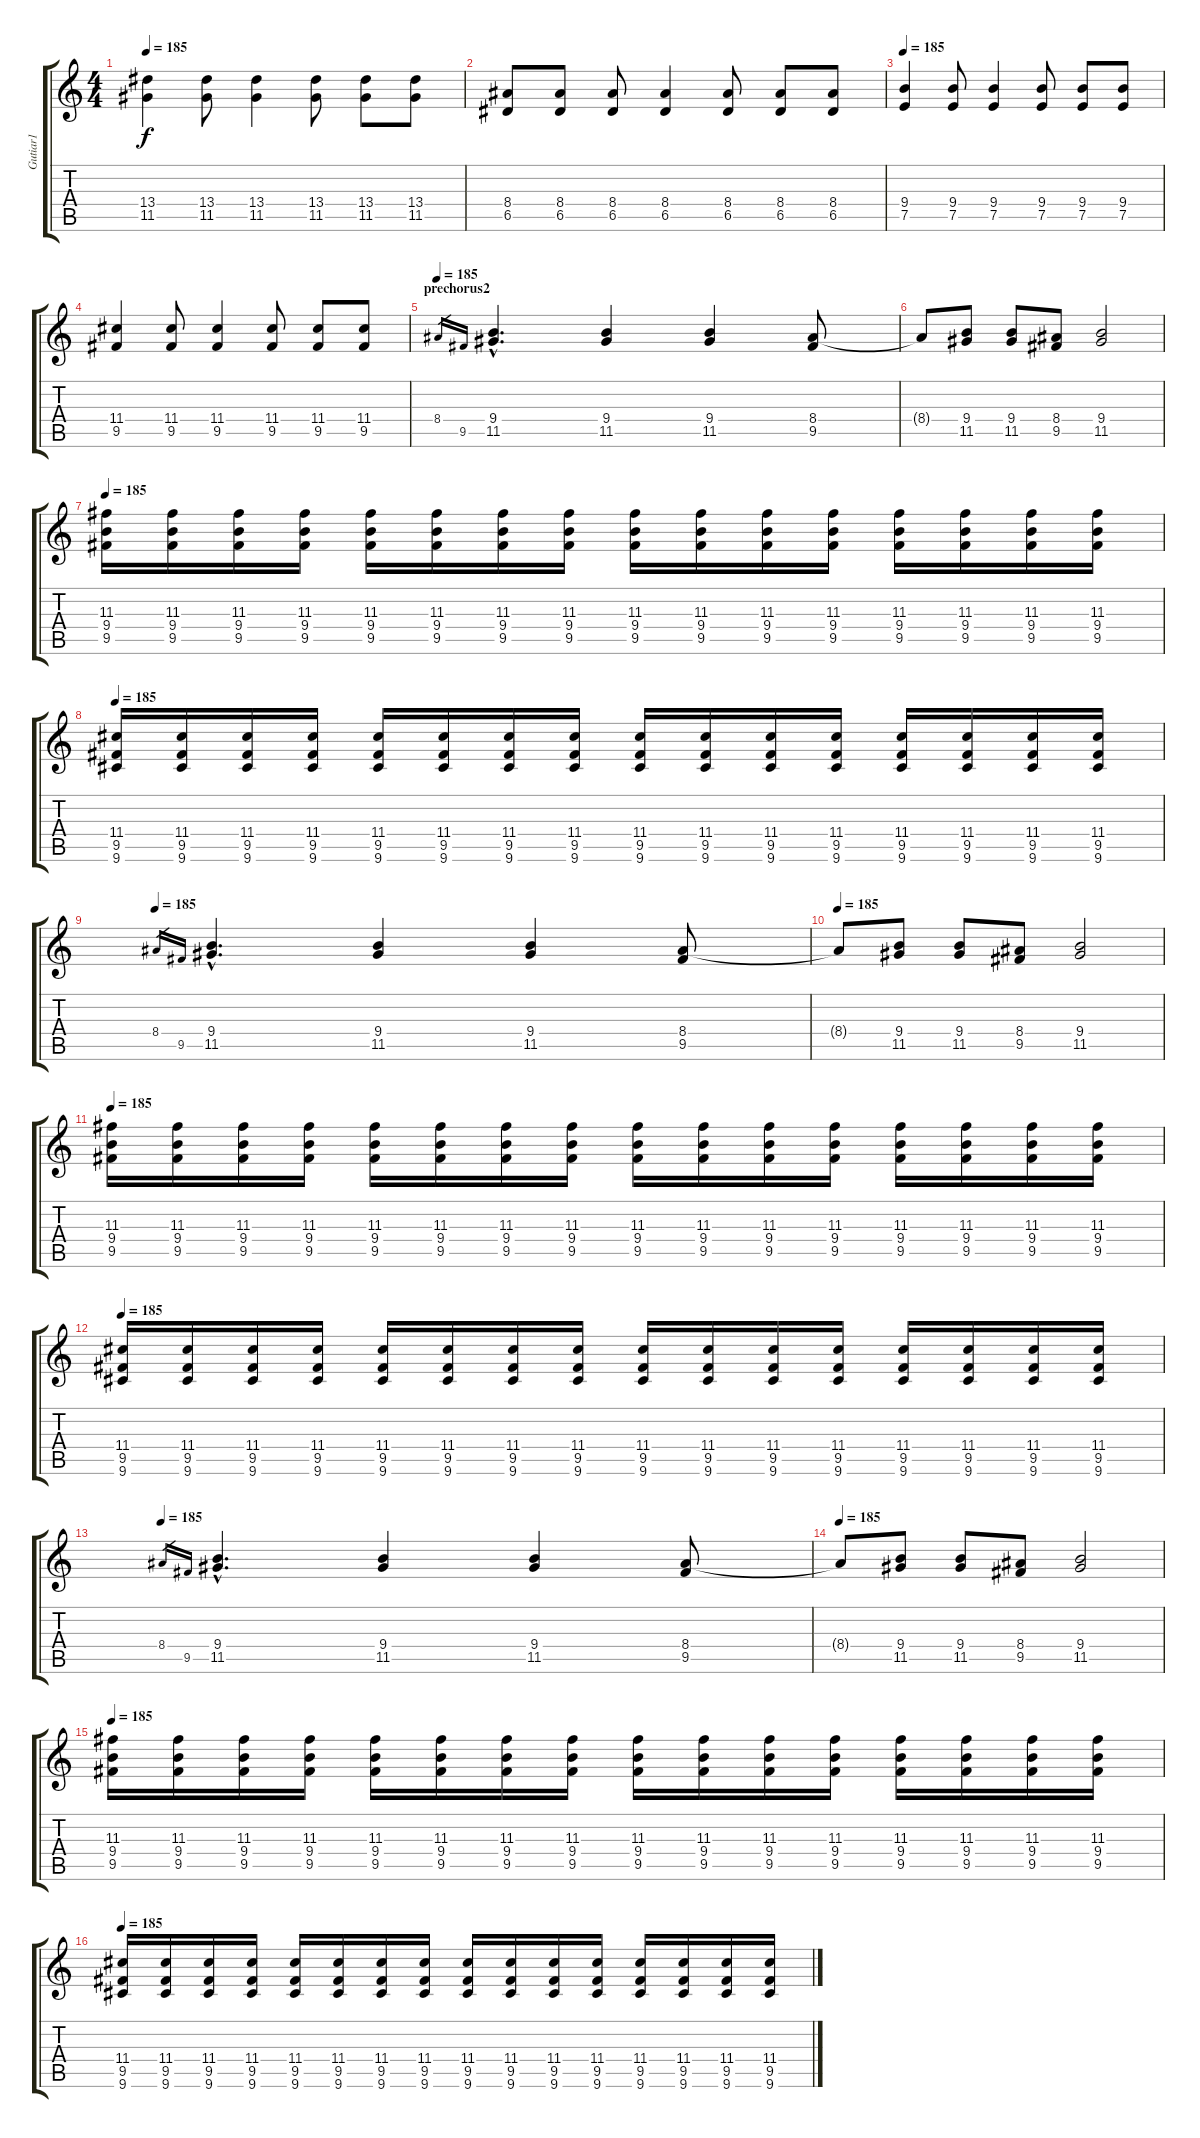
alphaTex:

\track ("Gutiar1" "Gutiar1") {instrument distortionguitar}
\staff {score tabs}
\tuning (E4 B3 G3 D3 A2 E2) {hide}
\ts (4 4)
\tempo 185
\clef g2
\ks c
(13.4 11.5).4{dy f} (13.4 11.5).8 (13.4 11.5).4 (13.4 11.5).8 (13.4 11.5).8 (13.4 11.5).8 |
(8.4 6.5).8 (8.4 6.5).8 (8.4 6.5).8 (8.4 6.5).4 (8.4 6.5).8 (8.4 6.5).8 (8.4 6.5).8 |
\tempo 185
(9.4 7.5).4 (9.4 7.5).8 (9.4 7.5).4 (9.4 7.5).8 (9.4 7.5).8 (9.4 7.5).8 |
(11.4 9.5).4 (11.4 9.5).8 (11.4 9.5).4 (11.4 9.5).8 (11.4 9.5).8 (11.4 9.5).8 |
\section ("" "prechorus2")
\tempo 185
8.4.16{gr} 9.5.16{gr} (9.4{hac} 11.5{hac}).4{d} (9.4 11.5).4 (9.4 11.5).4 (8.4 9.5).8 |
8.4{t}.8 (9.4 11.5).8 (9.4 11.5).8 (8.4 9.5).8 (9.4 11.5).2 |
\tempo 185
(11.3 9.4 9.5).16 (11.3 9.4 9.5).16 (11.3 9.4 9.5).16 (11.3 9.4 9.5).16 (11.3 9.4 9.5).16 (11.3 9.4 9.5).16 (11.3 9.4 9.5).16 (11.3 9.4 9.5).16 (11.3 9.4 9.5).16 (11.3 9.4 9.5).16 (11.3 9.4 9.5).16 (11.3 9.4 9.5).16 (11.3 9.4 9.5).16 (11.3 9.4 9.5).16 (11.3 9.4 9.5).16 (11.3 9.4 9.5).16 |
\tempo 185
(11.4 9.5 9.6).16 (11.4 9.5 9.6).16 (11.4 9.5 9.6).16 (11.4 9.5 9.6).16 (11.4 9.5 9.6).16 (11.4 9.5 9.6).16 (11.4 9.5 9.6).16 (11.4 9.5 9.6).16 (11.4 9.5 9.6).16 (11.4 9.5 9.6).16 (11.4 9.5 9.6).16 (11.4 9.5 9.6).16 (11.4 9.5 9.6).16 (11.4 9.5 9.6).16 (11.4 9.5 9.6).16 (11.4 9.5 9.6).16 |
\tempo 185
8.4.16{gr} 9.5.16{gr} (9.4{hac} 11.5{hac}).4{d} (9.4 11.5).4 (9.4 11.5).4 (8.4 9.5).8 |
\tempo 185
8.4{t}.8 (9.4 11.5).8 (9.4 11.5).8 (8.4 9.5).8 (9.4 11.5).2 |
\tempo 185
(11.3 9.4 9.5).16 (11.3 9.4 9.5).16 (11.3 9.4 9.5).16 (11.3 9.4 9.5).16 (11.3 9.4 9.5).16 (11.3 9.4 9.5).16 (11.3 9.4 9.5).16 (11.3 9.4 9.5).16 (11.3 9.4 9.5).16 (11.3 9.4 9.5).16 (11.3 9.4 9.5).16 (11.3 9.4 9.5).16 (11.3 9.4 9.5).16 (11.3 9.4 9.5).16 (11.3 9.4 9.5).16 (11.3 9.4 9.5).16 |
\tempo 185
(11.4 9.5 9.6).16 (11.4 9.5 9.6).16 (11.4 9.5 9.6).16 (11.4 9.5 9.6).16 (11.4 9.5 9.6).16 (11.4 9.5 9.6).16 (11.4 9.5 9.6).16 (11.4 9.5 9.6).16 (11.4 9.5 9.6).16 (11.4 9.5 9.6).16 (11.4 9.5 9.6).16 (11.4 9.5 9.6).16 (11.4 9.5 9.6).16 (11.4 9.5 9.6).16 (11.4 9.5 9.6).16 (11.4 9.5 9.6).16 |
\tempo 185
8.4.16{gr} 9.5.16{gr} (9.4{hac} 11.5{hac}).4{d} (9.4 11.5).4 (9.4 11.5).4 (8.4 9.5).8 |
\tempo 185
8.4{t}.8 (9.4 11.5).8 (9.4 11.5).8 (8.4 9.5).8 (9.4 11.5).2 |
\tempo 185
(11.3 9.4 9.5).16 (11.3 9.4 9.5).16 (11.3 9.4 9.5).16 (11.3 9.4 9.5).16 (11.3 9.4 9.5).16 (11.3 9.4 9.5).16 (11.3 9.4 9.5).16 (11.3 9.4 9.5).16 (11.3 9.4 9.5).16 (11.3 9.4 9.5).16 (11.3 9.4 9.5).16 (11.3 9.4 9.5).16 (11.3 9.4 9.5).16 (11.3 9.4 9.5).16 (11.3 9.4 9.5).16 (11.3 9.4 9.5).16 |
\tempo 185
(11.4 9.5 9.6).16 (11.4 9.5 9.6).16 (11.4 9.5 9.6).16 (11.4 9.5 9.6).16 (11.4 9.5 9.6).16 (11.4 9.5 9.6).16 (11.4 9.5 9.6).16 (11.4 9.5 9.6).16 (11.4 9.5 9.6).16 (11.4 9.5 9.6).16 (11.4 9.5 9.6).16 (11.4 9.5 9.6).16 (11.4 9.5 9.6).16 (11.4 9.5 9.6).16 (11.4 9.5 9.6).16 (11.4 9.5 9.6).16
